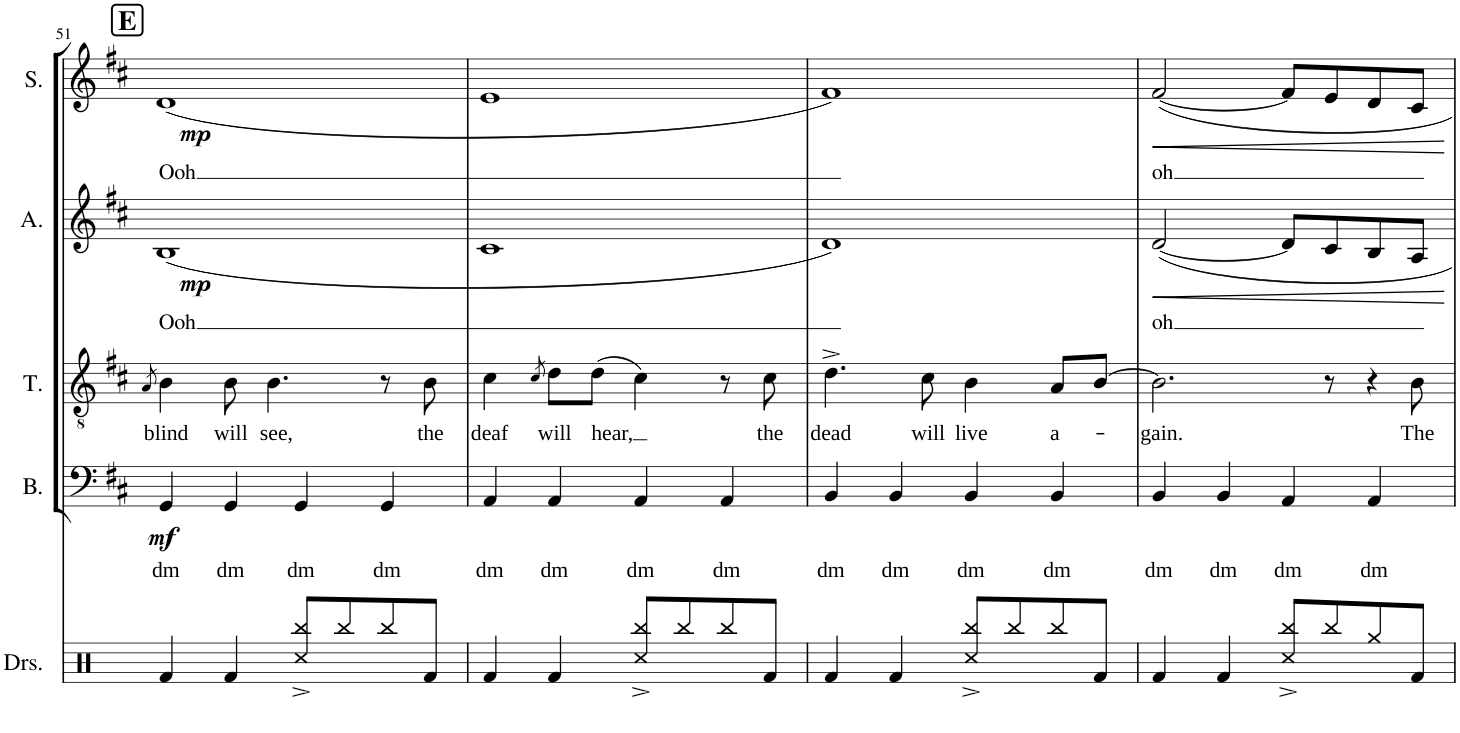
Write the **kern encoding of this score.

**kern	**text	**dynam	**kern	**text	**kern	**text	**dynam	**kern	**text	**dynam
*part4	*part4	*part4	*part3	*part3	*part2	*part2	*part2	*part1	*part1	*part1
*staff4	*staff4	*staff4	*staff3	*staff3	*staff2	*staff2	*staff2	*staff1	*staff1	*staff1
*I"Bass	*	*	*I"Tenor	*	*I"Alto	*	*	*I"Soprano	*	*
*I'B.	*	*	*I'T.	*	*I'A.	*	*	*I'S.	*	*
!!LO:PB:g=z
*clefF4	*	*	*clefGv2	*	*clefG2	*	*	*clefG2	*	*
*k[f#c#]	*	*	*k[f#c#]	*	*k[f#c#]	*	*	*k[f#c#]	*	*
*M4/4	*	*	*M4/4	*	*M4/4	*	*	*M4/4	*	*
!!LO:REH:place=s1:a:B:cj:fs=14:t=E
=51	=51	=51	=51	=51	=51	=51	=51	=51	=51	=51
.	.	.	8qA/	.	.	.	.	.	.	.
!	!LO:LY:b	!LO:DY:b	!	!LO:LY:b	!	!LO:LY:b	!LO:DY:b	!	!LO:LY:b	!LO:DY:b
4GG/	dm	mf	4B\	blind	(1B	Ooh	mp	(1d	Ooh	mp
!	!LO:LY:b	!	!	!LO:LY:b	!	!	!	!	!	!
4GG/	dm	.	8B\	will	.	.	.	.	.	.
!	!	!	!	!LO:LY:b	!	!	!	!	!	!
.	.	.	4.B\	see,	.	.	.	.	.	.
!	!LO:LY:b	!	!	!	!	!	!	!	!	!
4GG/	dm	.	.	.	.	.	.	.	.	.
!	!LO:LY:b	!	!	!	!	!	!	!	!	!
4GG/	dm	.	8r	.	.	.	.	.	.	.
!	!	!	!	!LO:LY:b	!	!	!	!	!	!
.	.	.	8B\	the	.	.	.	.	.	.
=52	=52	=52	=52	=52	=52	=52	=52	=52	=52	=52
!	!LO:LY:b	!	!	!LO:LY:b	!	!	!	!	!	!
4AA/	dm	.	4c#\	deaf	1c#	.	.	1e	.	.
.	.	.	8qc#/	.	.	.	.	.	.	.
!	!LO:LY:b	!	!	!LO:LY:b	!	!	!	!	!	!
4AA/	dm	.	8d\L	will	.	.	.	.	.	.
!	!	!	!	!LO:LY:b	!	!	!	!	!	!
.	.	.	(8d\J	-hear,	.	.	.	.	.	.
!	!LO:LY:b	!	!	!	!	!	!	!	!	!
4AA/	dm	.	4c#\)	.	.	.	.	.	.	.
!	!LO:LY:b	!	!	!	!	!	!	!	!	!
4AA/	dm	.	8r	.	.	.	.	.	.	.
!	!	!	!	!LO:LY:b	!	!	!	!	!	!
.	.	.	8c#\	the	.	.	.	.	.	.
=53	=53	=53	=53	=53	=53	=53	=53	=53	=53	=53
!	!LO:LY:b	!	!	!LO:LY:b	!	!	!	!	!	!
4BB/	dm	.	4.d^\	dead	1d)	.	.	1f#)	.	.
!	!LO:LY:b	!	!	!	!	!	!	!	!	!
4BB/	dm	.	.	.	.	.	.	.	.	.
!	!	!	!	!LO:LY:b	!	!	!	!	!	!
.	.	.	8c#\	will	.	.	.	.	.	.
!	!LO:LY:b	!	!	!LO:LY:b	!	!	!	!	!	!
4BB/	dm	.	4B\	live	.	.	.	.	.	.
!	!LO:LY:b	!	!	!LO:LY:b	!	!	!	!	!	!
4BB/	dm	.	8A/L	a-	.	.	.	.	.	.
.	.	.	[8B/J	.	.	.	.	.	.	.
=54	=54	=54	=54	=54	=54	=54	=54	=54	=54	=54
!	!LO:LY:b	!	!	!LO:LY:b	!	!LO:LY:b	!LO:HP:b	!	!LO:LY:b	!LO:HP:b
4BB/	dm	.	2.B\]	-gain.	[2d/	oh	<	[2f#/	oh	<
!	!LO:LY:b	!	!	!	!	!	!	!	!	!
4BB/	dm	.	.	.	.	.	.	.	.	.
!	!LO:LY:b	!	!	!	!	!	!	!	!	!
4AA/	dm	.	.	.	8d/L]	.	.	8f#/L]	.	.
.	.	.	.	.	8c#/	.	.	8e/	.	.
!	!LO:LY:b	!	!	!	!	!	!	!	!	!
4AA/	dm	.	8r	.	8B/	.	.	8d/	.	.
.	.	.	4r	.	8A/J	.	.	8c#/J	.	.
4ryy	.	.	.	.	4ryy	.	[	4ryy	.	[
!	!	!	!	!LO:LY:b	!	!	!	!	!	!
.	.	.	8B\	The	.	.	.	.	.	.
=	=	=	=	=	=	=	=	=	=	=
*-	*-	*-	*-	*-	*-	*-	*-	*-	*-	*-
